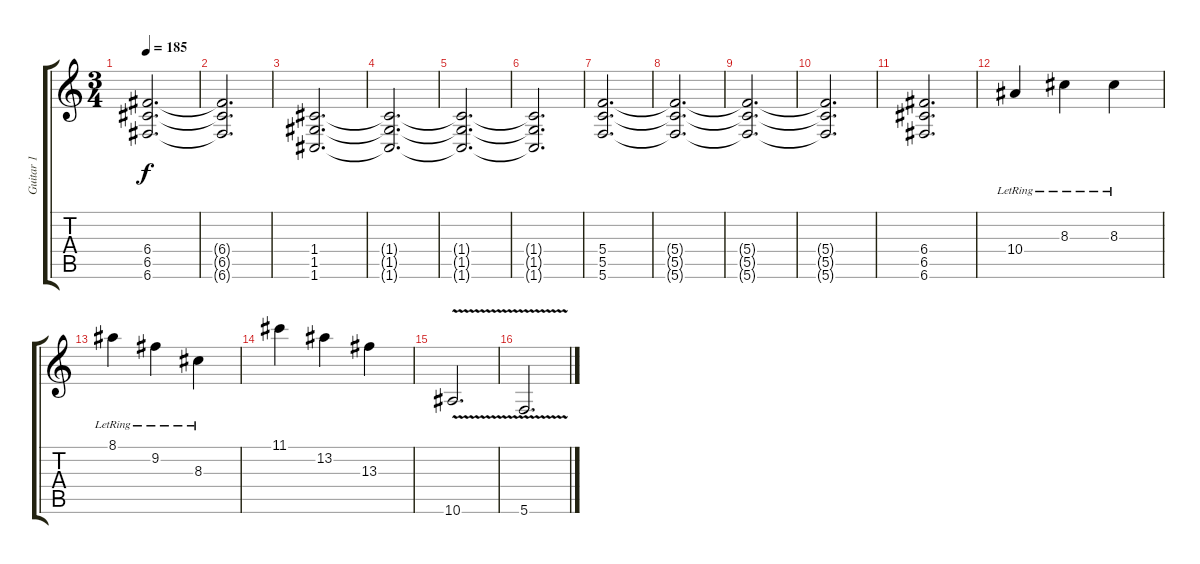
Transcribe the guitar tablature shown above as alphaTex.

\track ("Guitar 1" "Guitar 1") {instrument distortionguitar}
\staff {score tabs}
\tuning (D4 A3 F3 C3 G2 C2) {hide}
\ts (3 4)
\tempo 185
\clef g2
\ks c
(6.4{t} 6.5{t} 6.6{t}).2{d dy f} |
(6.4{t} 6.5{t} 6.6{t}).2{d} |
(1.4 1.5 1.6).2{d} |
(1.4{t} 1.5{t} 1.6{t}).2{d} |
(1.4{t} 1.5{t} 1.6{t}).2{d} |
(1.4{t} 1.5{t} 1.6{t}).2{d} |
(5.4 5.5 5.6).2{d} |
(5.4{t} 5.5{t} 5.6{t}).2{d} |
(5.4{t} 5.5{t} 5.6{t}).2{d} |
(5.4{t} 5.5{t} 5.6{t}).2{d} |
(6.4 6.5 6.6).2{d} |
10.4{lr}.4 8.3{lr}.4 8.3{lr}.4 |
8.1{lr}.4 9.2{lr}.4 8.3{lr}.4 |
11.1.4 13.2.4 13.3.4 |
10.6{v}.2{d volume 16 balance 8} |
5.6{v}.2{d}
